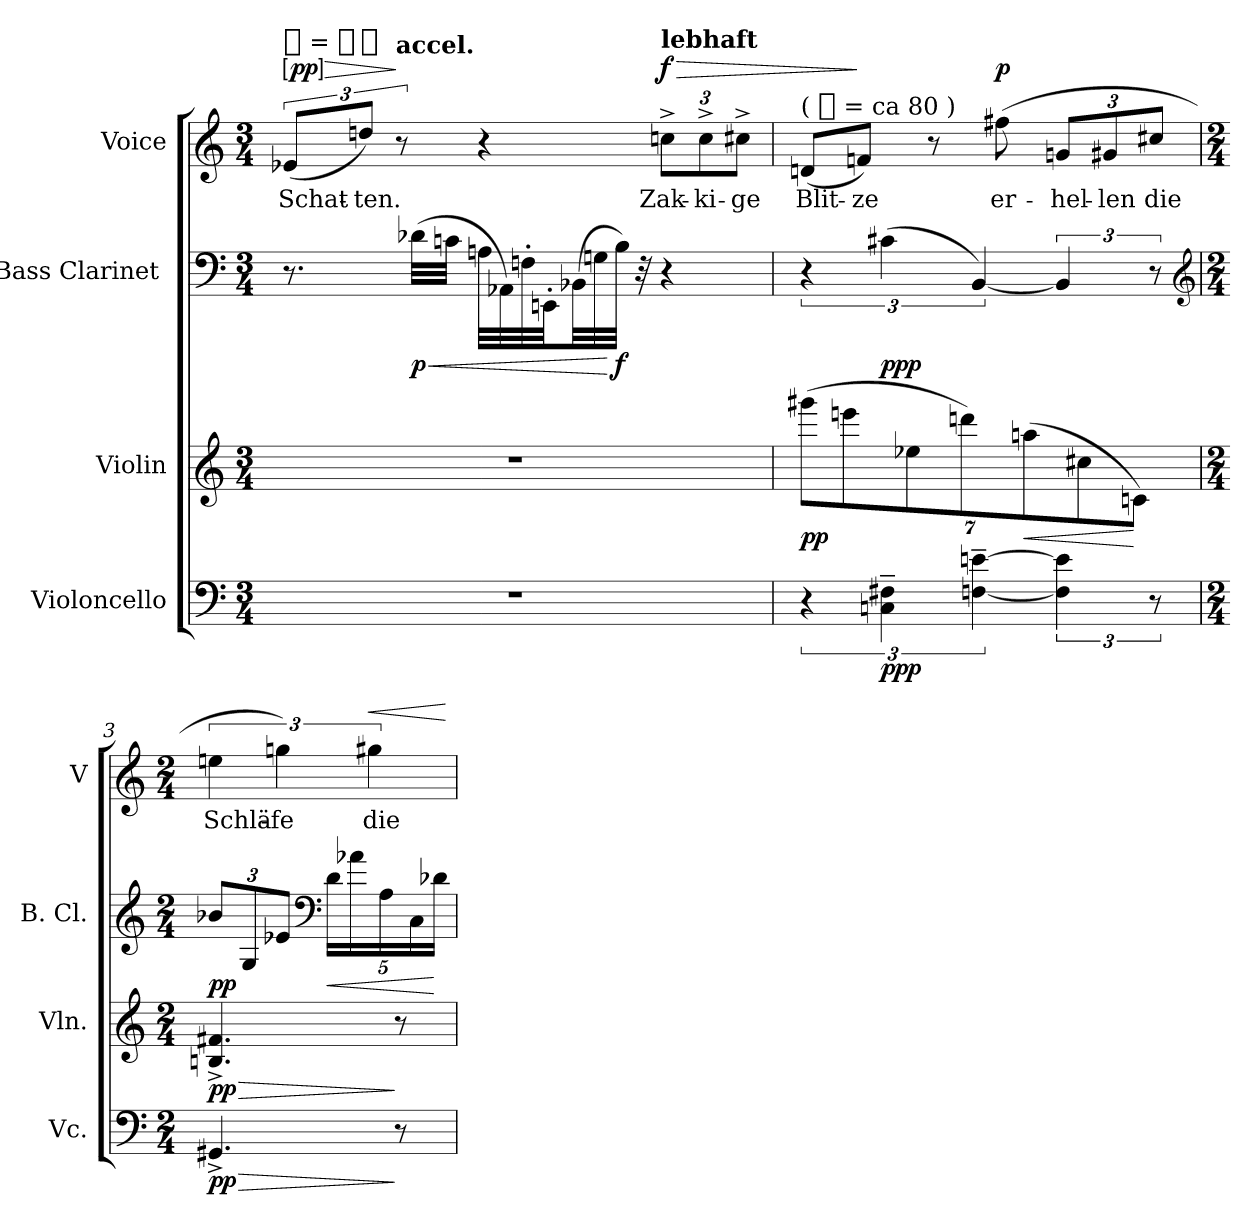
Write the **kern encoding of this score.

**kern	**dynam	**kern	**dynam	**kern	**dynam	**kern	**text	**dynam
*part4	*part4	*part3	*part3	*part2	*part2	*part1	*part1	*part1
*staff4	*staff4	*staff3	*staff3	*staff2	*staff2	*staff1	*staff1	*staff1
*I"Violoncello	*	*I"Violin	*	*I"Bass Clarinet [C]	*	*I"Voice	*	*
*I'Vc.	*	*I'Vln.	*	*I'B. Cl.	*	*I'V	*	*
*clefF4	*	*clefG2	*	*clefF4	*	*clefG2	*	*
*k[]	*	*k[]	*	*k[]	*	*k[]	*	*
*C:	*	*C:	*	*C:	*	*C:	*	*
*M3/4	*	*M3/4	*	*M3/4	*	*M3/4	*	*
=1	=1	=1	=1	=1	=1	=1	=1	=1
!	!	!	!	!	!	!LO:TX:a:t=[quarter] = [quarter-dot]	!	!
!	!	!	!	!	!	!	!	!LO:HP:a
!	!	!	!	!	!	!	!	!LO:DY:n=1:a:ed=brack
4%3r	.	4%3r	.	8.r	.	(12e-XL	Schat-	> pp
.	.	.	.	.	.	12ddnJ)	-ten.	.
!	!	!	!	!	!	!LO:TX:a:B:t=accel.	!	!
.	.	.	.	.	.	12r	.	]
!	!	!	!	!	!LO:HP:b	!	!	!
.	.	.	.	(32d-XLLL	< p	.	.	.
.	.	.	.	32cnJJJ	.	.	.	.
.	.	.	.	32An\LLL	.	4r	.	.
.	.	.	.	32AA-X\)	.	.	.	.
.	.	.	.	32Fn'\	.	.	.	.
.	.	.	.	32EEn'\JJ	.	.	.	.
.	.	.	.	(32BB-X\LL	.	.	.	.
.	.	.	.	32Gn\	.	.	.	.
.	.	.	.	32B\JJJ)	[ f	.	.	.
.	.	.	.	32r	.	.	.	.
!	!	!	!	!	!	!LO:TX:a:B:t=lebhaft	!	!
!	!	!	!	!	!	!	!	!LO:HP:a
!	!	!	!	!	!	!	!	!LO:DY:n=2:a
.	.	.	.	4r	.	12ccn^L	Zak-	> f
.	.	.	.	.	.	12cc^	-ki-	.
.	.	.	.	.	.	12cc#X^J	-ge	.
=2	=2	=2	=2	=2	=2	=2	=2	=2
!	!	!	!	!	!	!LO:TX:a:t=( [quarter] = ca 80 )	!	!
6r	.	(28%3ggg#XL	pp	6r	.	(8dnL	Blit-	.
.	.	28%3eeen	.	.	.	.	.	.
.	.	.	.	.	.	8fnJ)	-ze	]
6Cn~ 6F#X~	ppp	.	.	(6c#X	ppp	.	.	.
.	.	28%3ee-X	.	.	.	.	.	.
.	.	.	.	.	.	8r	.	.
.	.	28%3dddn)	.	.	.	.	.	.
[6Fn~ [6en~	.	.	.	[6BB)	.	.	.	.
!	!	!	!	!	!	!	!	!LO:DY:a
.	.	.	.	.	.	(8ff#X	er-	p
!	!	!	!LO:HP:b	!	!	!	!	!
.	.	(28%3aan	<	.	.	.	.	.
6F] 6e]	.	.	.	6BB]	.	12gnL	-hel-	.
.	.	28%3cc#X	.	.	.	.	.	.
.	.	.	.	.	.	12g#X	-len	.
.	.	28%3cnJ)	[	.	.	.	.	.
12r	.	.	.	12r	.	12cc#XJ	die	.
*	*	*	*	*clefG2	*	*	*	*
=3	=3	=3	=3	=3	=3	=3	=3	=3
*M2/4	*	*M2/4	*	*M2/4	*	*M2/4	*	*
!	!LO:HP:b	!	!LO:HP:b	!	!	!	!	!
4.GG#X^	> pp	4.Bn^ 4.f#X^	> pp	12b-XL	pp	6een	Schlä-	.
.	.	.	.	12G	.	.	.	.
.	.	.	.	12e-XJ	.	6ggn)	-fe	.
*	*	*	*	*clefF4	*	*	*	*
!	!	!	!	!	!LO:HP:b	!	!	!
.	.	.	.	20dLL	<	.	.	.
.	.	.	.	20a-X	.	.	.	.
!	!	!	!	!	!	!	!	!LO:HP:a
.	.	.	.	.	.	6gg#X	die	<
.	.	.	.	20A	.	.	.	.
8r	]	8r	]	.	.	.	.	.
.	.	.	.	20C	.	.	.	.
.	.	.	.	20d-XJJ	[	.	.	.
.	.	.	.	.	.	.	.	[
=	=	=	=	=	=	=	=	=
*-	*-	*-	*-	*-	*-	*-	*-	*-
